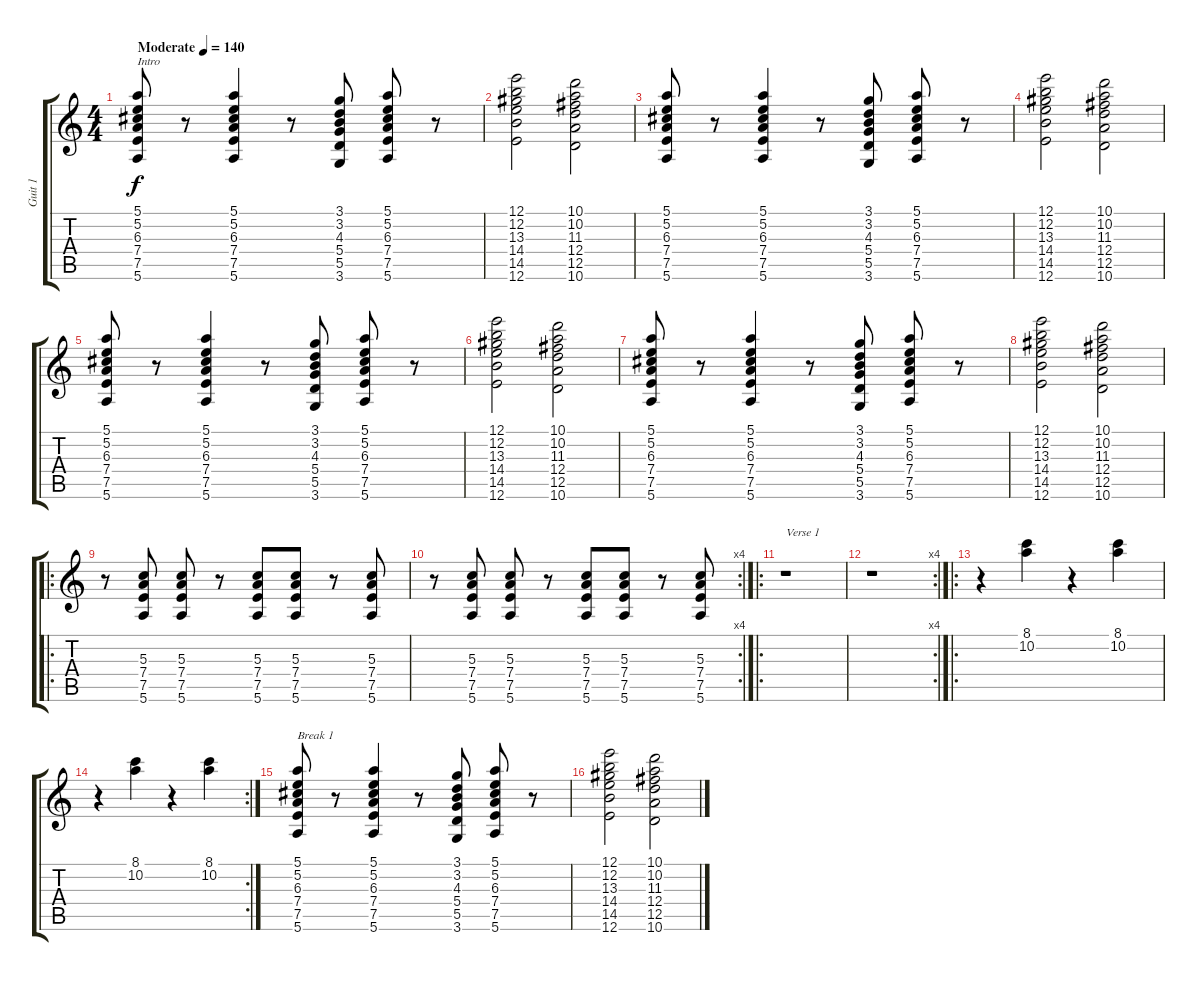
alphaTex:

\track ("Guit 1" "Guit 1") {instrument electricguitarclean}
\staff {score tabs}
\tuning (E4 B3 G3 D3 A2 E2) {hide}
\ts (4 4)
\tempo (140 "Moderate")
\clef g2
\ks c
(5.1 5.2 6.3 7.4 7.5 5.6).8{txt "Intro" dy f instrument electricguitarclean} r.8 (5.1 5.2 6.3 7.4 7.5 5.6).4 r.8 (3.1 3.2 4.3 5.4 5.5 3.6).8 (5.1 5.2 6.3 7.4 7.5 5.6).8 r.8 |
(12.1 12.2 13.3 14.4 14.5 12.6).2 (10.1 10.2 11.3 12.4 12.5 10.6).2 |
(5.1 5.2 6.3 7.4 7.5 5.6).8 r.8 (5.1 5.2 6.3 7.4 7.5 5.6).4 r.8 (3.1 3.2 4.3 5.4 5.5 3.6).8 (5.1 5.2 6.3 7.4 7.5 5.6).8 r.8 |
(12.1 12.2 13.3 14.4 14.5 12.6).2 (10.1 10.2 11.3 12.4 12.5 10.6).2 |
(5.1 5.2 6.3 7.4 7.5 5.6).8 r.8 (5.1 5.2 6.3 7.4 7.5 5.6).4 r.8 (3.1 3.2 4.3 5.4 5.5 3.6).8 (5.1 5.2 6.3 7.4 7.5 5.6).8 r.8 |
(12.1 12.2 13.3 14.4 14.5 12.6).2 (10.1 10.2 11.3 12.4 12.5 10.6).2 |
(5.1 5.2 6.3 7.4 7.5 5.6).8 r.8 (5.1 5.2 6.3 7.4 7.5 5.6).4 r.8 (3.1 3.2 4.3 5.4 5.5 3.6).8 (5.1 5.2 6.3 7.4 7.5 5.6).8 r.8 |
(12.1 12.2 13.3 14.4 14.5 12.6).2 (10.1 10.2 11.3 12.4 12.5 10.6).2 |
\ro
r.8 (5.3 7.4 7.5 5.6).8 (5.3 7.4 7.5 5.6).8 r.8 (5.3 7.4 7.5 5.6).8 (5.3 7.4 7.5 5.6).8 r.8 (5.3 7.4 7.5 5.6).8 |
\rc 4
r.8 (5.3 7.4 7.5 5.6).8 (5.3 7.4 7.5 5.6).8 r.8 (5.3 7.4 7.5 5.6).8 (5.3 7.4 7.5 5.6).8 r.8 (5.3 7.4 7.5 5.6).8 |
\ro
r.1{txt "Verse 1"} |
\rc 4
r.1 |
\ro
r.4 (8.1 10.2).4 r.4 (8.1 10.2).4 |
\rc 2
r.4 (8.1 10.2).4 r.4 (8.1 10.2).4 |
(5.1 5.2 6.3 7.4 7.5 5.6).8{txt "Break 1"} r.8 (5.1 5.2 6.3 7.4 7.5 5.6).4 r.8 (3.1 3.2 4.3 5.4 5.5 3.6).8 (5.1 5.2 6.3 7.4 7.5 5.6).8 r.8 |
(12.1 12.2 13.3 14.4 14.5 12.6).2 (10.1 10.2 11.3 12.4 12.5 10.6).2
